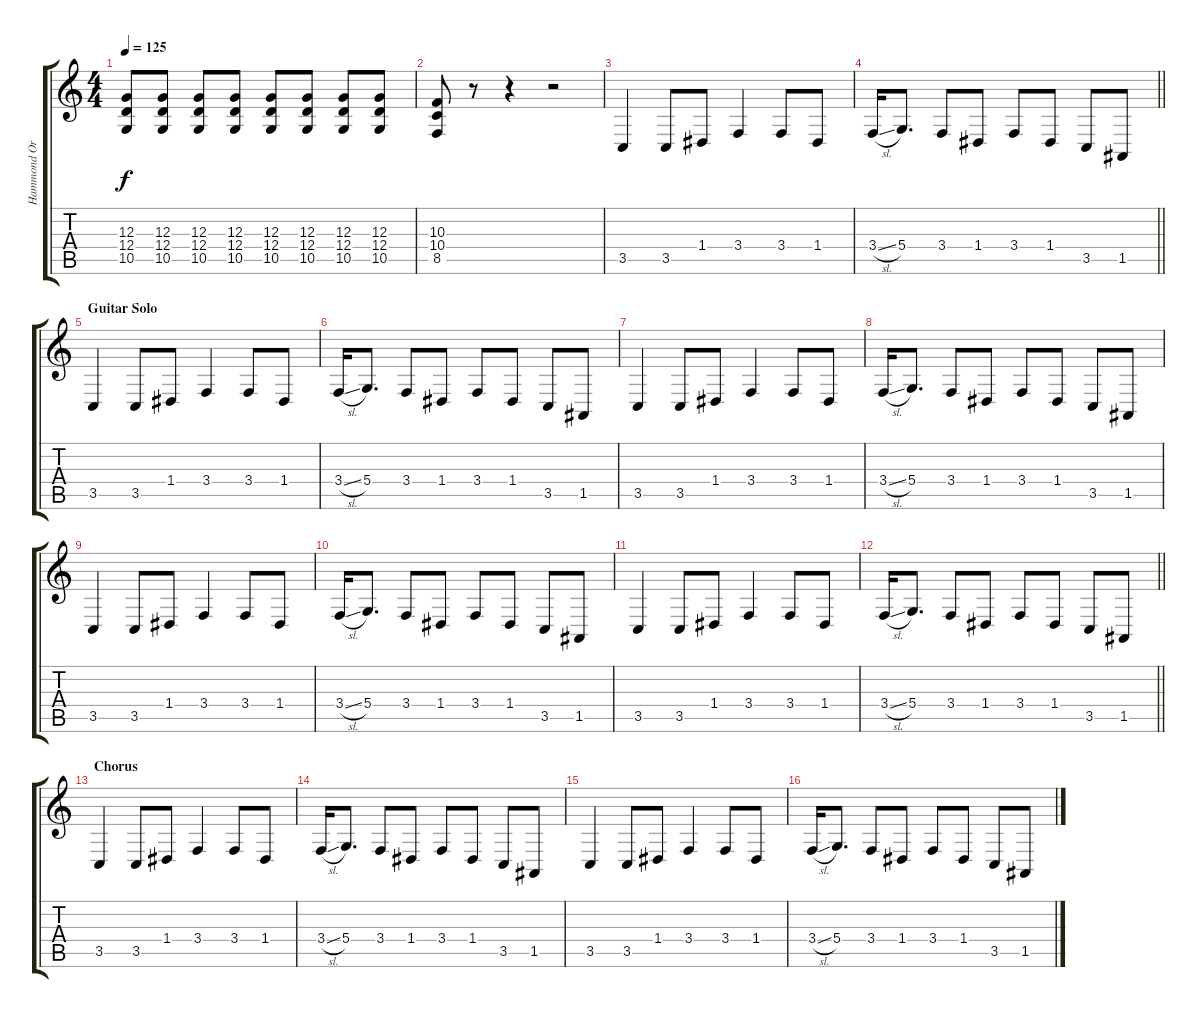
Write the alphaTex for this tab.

\track ("Hammond Organ" "Hammond Or") {instrument drawbarorgan}
\staff {score tabs}
\tuning (E4 B3 G3 D3 A2 E2) {hide}
\ts (4 4)
\tempo 125
\clef g2
\ks c
(12.3 12.4 10.5).8{dy f} (12.3 12.4 10.5).8 (12.3 12.4 10.5).8 (12.3 12.4 10.5).8 (12.3 12.4 10.5).8 (12.3 12.4 10.5).8 (12.3 12.4 10.5).8 (12.3 12.4 10.5).8 |
(10.3 10.4 8.5).8 r.8 r.4 r.2 |
3.5.4 3.5.8 1.4.8 3.4.4 3.4.8 1.4.8 |
\barLineRight lightlight
3.4{sl}.16 5.4.8{d} 3.4.8 1.4.8 3.4.8 1.4.8 3.5.8 1.5.8 |
\section ("" "Guitar Solo")
3.5.4 3.5.8 1.4.8 3.4.4 3.4.8 1.4.8 |
3.4{sl}.16 5.4.8{d} 3.4.8 1.4.8 3.4.8 1.4.8 3.5.8 1.5.8 |
3.5.4 3.5.8 1.4.8 3.4.4 3.4.8 1.4.8 |
3.4{sl}.16 5.4.8{d} 3.4.8 1.4.8 3.4.8 1.4.8 3.5.8 1.5.8 |
3.5.4 3.5.8 1.4.8 3.4.4 3.4.8 1.4.8 |
3.4{sl}.16 5.4.8{d} 3.4.8 1.4.8 3.4.8 1.4.8 3.5.8 1.5.8 |
3.5.4 3.5.8 1.4.8 3.4.4 3.4.8 1.4.8 |
\barLineRight lightlight
3.4{sl}.16 5.4.8{d} 3.4.8 1.4.8 3.4.8 1.4.8 3.5.8 1.5.8 |
\section ("" "Chorus")
3.5.4 3.5.8 1.4.8 3.4.4 3.4.8 1.4.8 |
3.4{sl}.16 5.4.8{d} 3.4.8 1.4.8 3.4.8 1.4.8 3.5.8 1.5.8 |
3.5.4 3.5.8 1.4.8 3.4.4 3.4.8 1.4.8 |
3.4{sl}.16 5.4.8{d} 3.4.8 1.4.8 3.4.8 1.4.8 3.5.8 1.5.8
